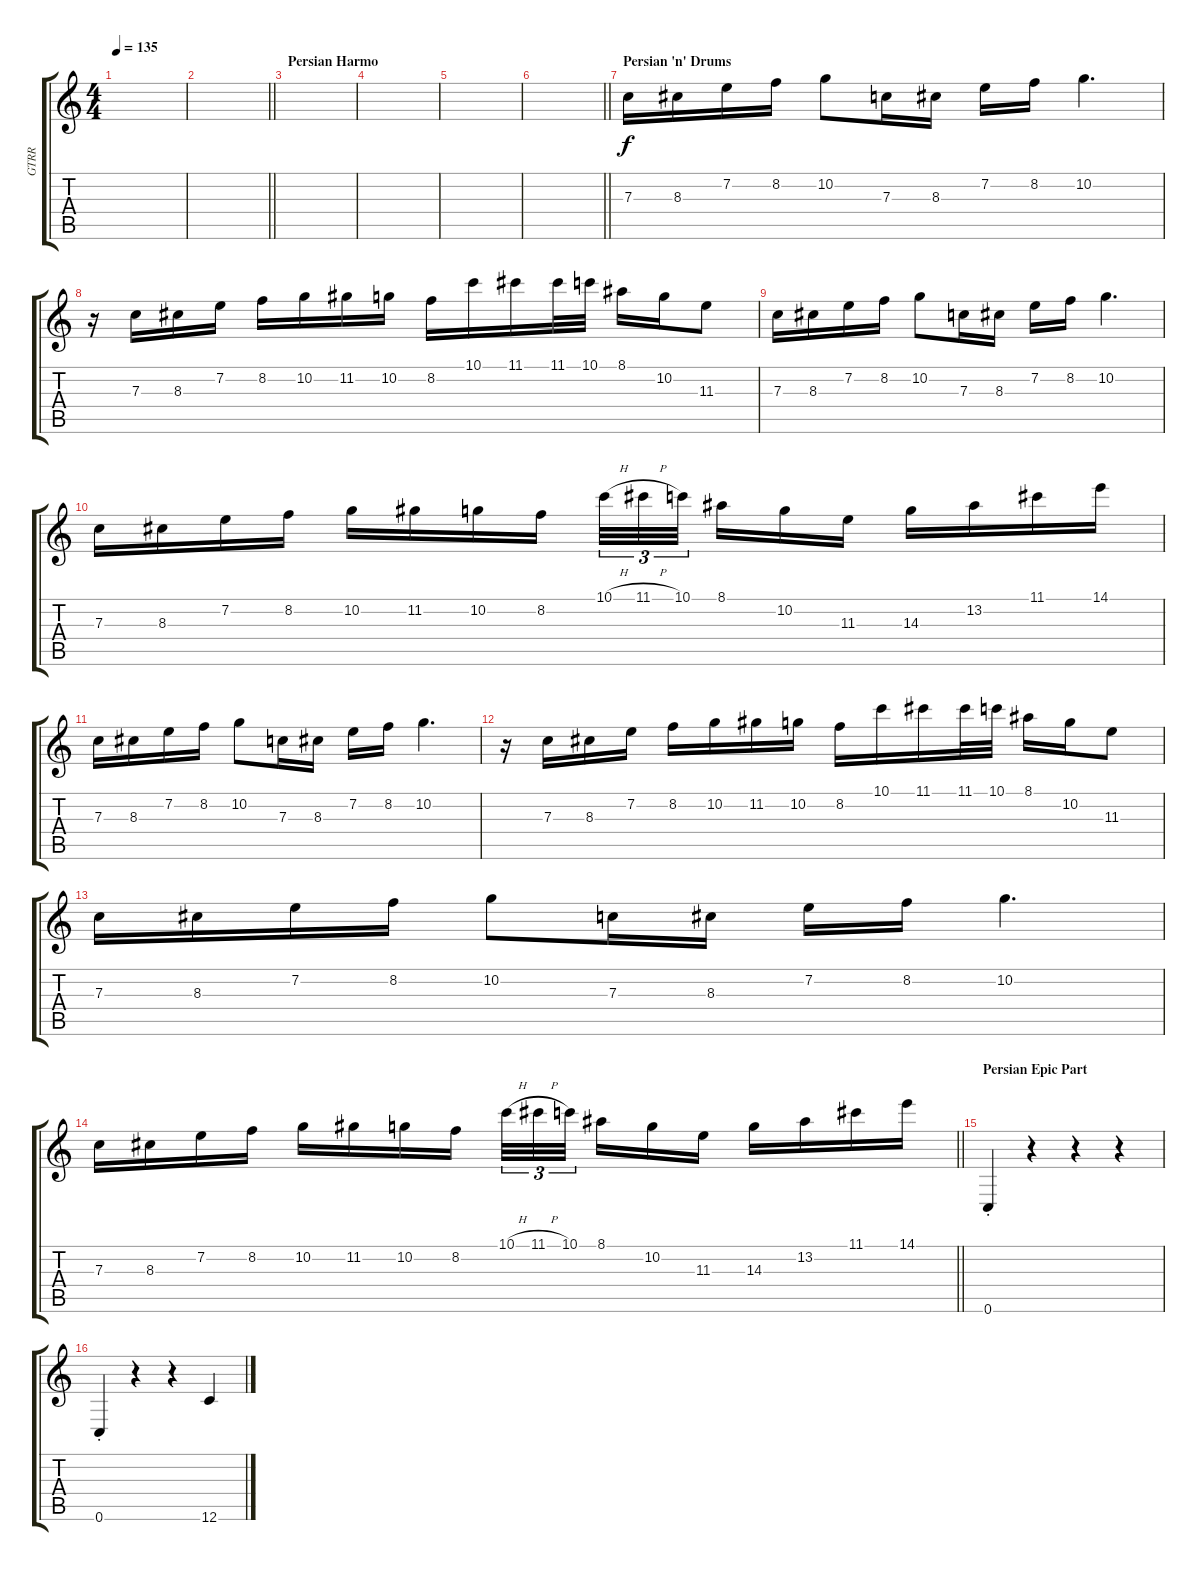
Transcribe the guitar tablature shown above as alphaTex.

\track ("GTRR" "GTRR") {instrument distortionguitar}
\staff {score tabs}
\tuning (D4 A3 F3 C3 G2 C2) {hide}
\ts (4 4)
\tempo 135
\clef g2
\ks c
|
\barLineRight lightlight
|
\section ("" "Persian Harmo")
|
|
|
\barLineRight lightlight
|
\section ("" "Persian 'n' Drums")
7.3.16 8.3.16 7.2.16 8.2.16 10.2.8 7.3.16 8.3.16 7.2.16 8.2.16 10.2.4{d} |
r.16 7.3.16 8.3.16 7.2.16 8.2.16 10.2.16 11.2.16 10.2.16 8.2.16 10.1.16 11.1.16 11.1.32 10.1.32 8.1.16 10.2.16 11.3.8 |
7.3.16 8.3.16 7.2.16 8.2.16 10.2.8 7.3.16 8.3.16 7.2.16 8.2.16 10.2.4{d} |
7.3.16 8.3.16 7.2.16 8.2.16 10.2.16 11.2.16 10.2.16 8.2.16 10.1{h}.32{tu (3 2)} 11.1{h}.32{tu (3 2)} 10.1.32{tu (3 2) beam splitsecondary} 8.1.16 10.2.16 11.3.16 14.3.16 13.2.16 11.1.16 14.1.16 |
7.3.16 8.3.16 7.2.16 8.2.16 10.2.8 7.3.16 8.3.16 7.2.16 8.2.16 10.2.4{d} |
r.16 7.3.16 8.3.16 7.2.16 8.2.16 10.2.16 11.2.16 10.2.16 8.2.16 10.1.16 11.1.16 11.1.32 10.1.32 8.1.16 10.2.16 11.3.8 |
7.3.16 8.3.16 7.2.16 8.2.16 10.2.8 7.3.16 8.3.16 7.2.16 8.2.16 10.2.4{d} |
\barLineRight lightlight
7.3.16 8.3.16 7.2.16 8.2.16 10.2.16 11.2.16 10.2.16 8.2.16 10.1{h}.32{tu (3 2)} 11.1{h}.32{tu (3 2)} 10.1.32{tu (3 2) beam splitsecondary} 8.1.16 10.2.16 11.3.16 14.3.16 13.2.16 11.1.16 14.1.16 |
\section ("" "Persian Epic Part")
0.6{st}.4 r.4 r.4 r.4 |
0.6{st}.4 r.4 r.4 12.6.4
